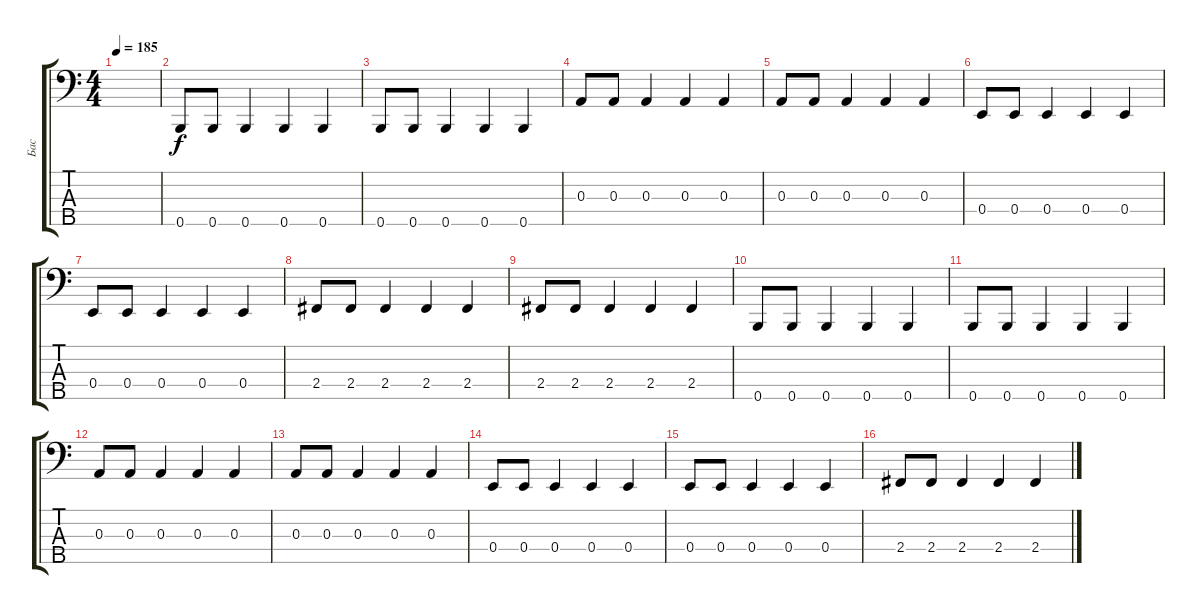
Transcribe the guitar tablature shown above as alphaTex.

\track ("Бас" "Бас") {instrument electricbasspick}
\staff {score tabs}
\tuning (G2 D2 A1 E1 B0) {hide}
\ts (4 4)
\tempo 185
\clef f4
\ks c
|
0.5.8 0.5.8 0.5.4 0.5.4 0.5.4 |
0.5.8 0.5.8 0.5.4 0.5.4 0.5.4 |
0.3.8 0.3.8 0.3.4 0.3.4 0.3.4 |
0.3.8 0.3.8 0.3.4 0.3.4 0.3.4 |
0.4.8 0.4.8 0.4.4 0.4.4 0.4.4 |
0.4.8 0.4.8 0.4.4 0.4.4 0.4.4 |
2.4.8 2.4.8 2.4.4 2.4.4 2.4.4 |
2.4.8 2.4.8 2.4.4 2.4.4 2.4.4 |
0.5.8 0.5.8 0.5.4 0.5.4 0.5.4 |
0.5.8 0.5.8 0.5.4 0.5.4 0.5.4 |
0.3.8 0.3.8 0.3.4 0.3.4 0.3.4 |
0.3.8 0.3.8 0.3.4 0.3.4 0.3.4 |
0.4.8 0.4.8 0.4.4 0.4.4 0.4.4 |
0.4.8 0.4.8 0.4.4 0.4.4 0.4.4 |
2.4.8 2.4.8 2.4.4 2.4.4 2.4.4
